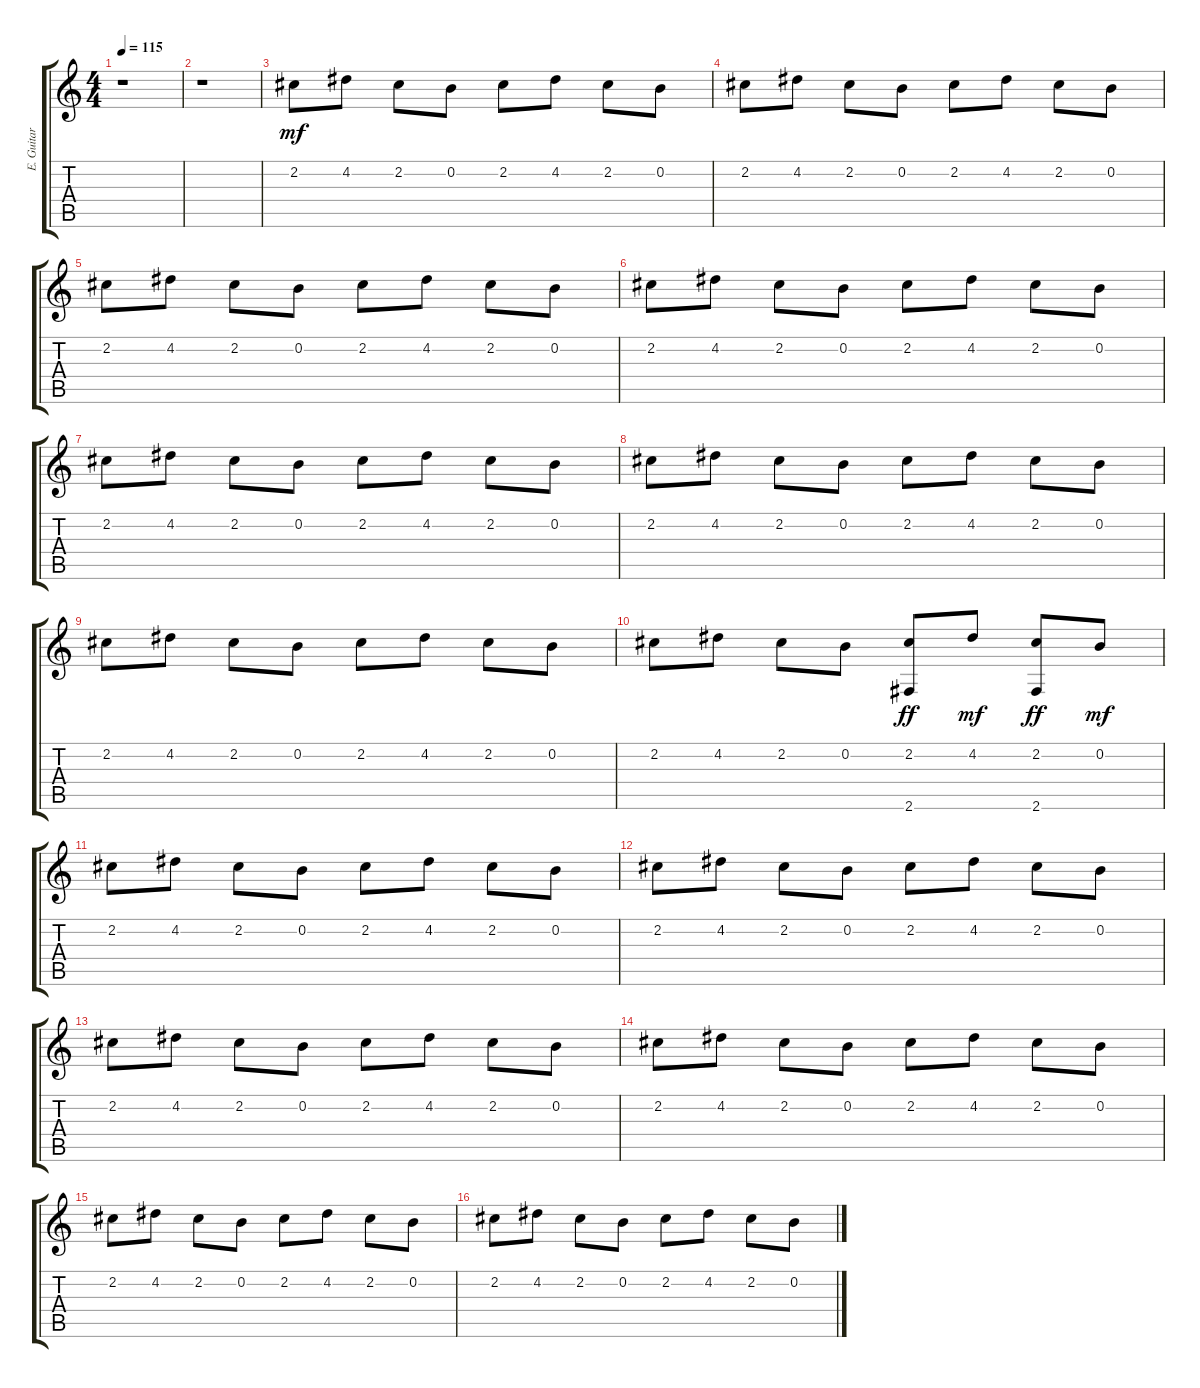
\track ("E. Guitar III" "E. Guitar ") {instrument electricguitarmuted}
\staff {score tabs}
\tuning (E4 B3 G3 D3 A2 E2) {hide}
\ts (4 4)
\tempo 115
\clef g2
\ks c
r.1{dy mf} |
r.1 |
2.2.8 4.2.8 2.2.8 0.2.8 2.2.8 4.2.8 2.2.8 0.2.8 |
2.2.8 4.2.8 2.2.8 0.2.8 2.2.8 4.2.8 2.2.8 0.2.8 |
2.2.8 4.2.8 2.2.8 0.2.8 2.2.8 4.2.8 2.2.8 0.2.8 |
2.2.8 4.2.8 2.2.8 0.2.8 2.2.8 4.2.8 2.2.8 0.2.8 |
2.2.8 4.2.8 2.2.8 0.2.8 2.2.8 4.2.8 2.2.8 0.2.8 |
2.2.8 4.2.8 2.2.8 0.2.8 2.2.8 4.2.8 2.2.8 0.2.8 |
2.2.8 4.2.8 2.2.8 0.2.8 2.2.8 4.2.8 2.2.8 0.2.8 |
2.2.8 4.2.8 2.2.8 0.2.8 (2.2 2.6).8{dy ff} 4.2.8{dy mf} (2.2 2.6).8{dy ff} 0.2.8{dy mf} |
2.2.8 4.2.8 2.2.8 0.2.8 2.2.8 4.2.8 2.2.8 0.2.8 |
2.2.8 4.2.8 2.2.8 0.2.8 2.2.8 4.2.8 2.2.8 0.2.8 |
2.2.8 4.2.8 2.2.8 0.2.8 2.2.8 4.2.8 2.2.8 0.2.8 |
2.2.8 4.2.8 2.2.8 0.2.8 2.2.8 4.2.8 2.2.8 0.2.8 |
2.2.8 4.2.8 2.2.8 0.2.8 2.2.8 4.2.8 2.2.8 0.2.8 |
2.2.8 4.2.8 2.2.8 0.2.8 2.2.8 4.2.8 2.2.8 0.2.8
